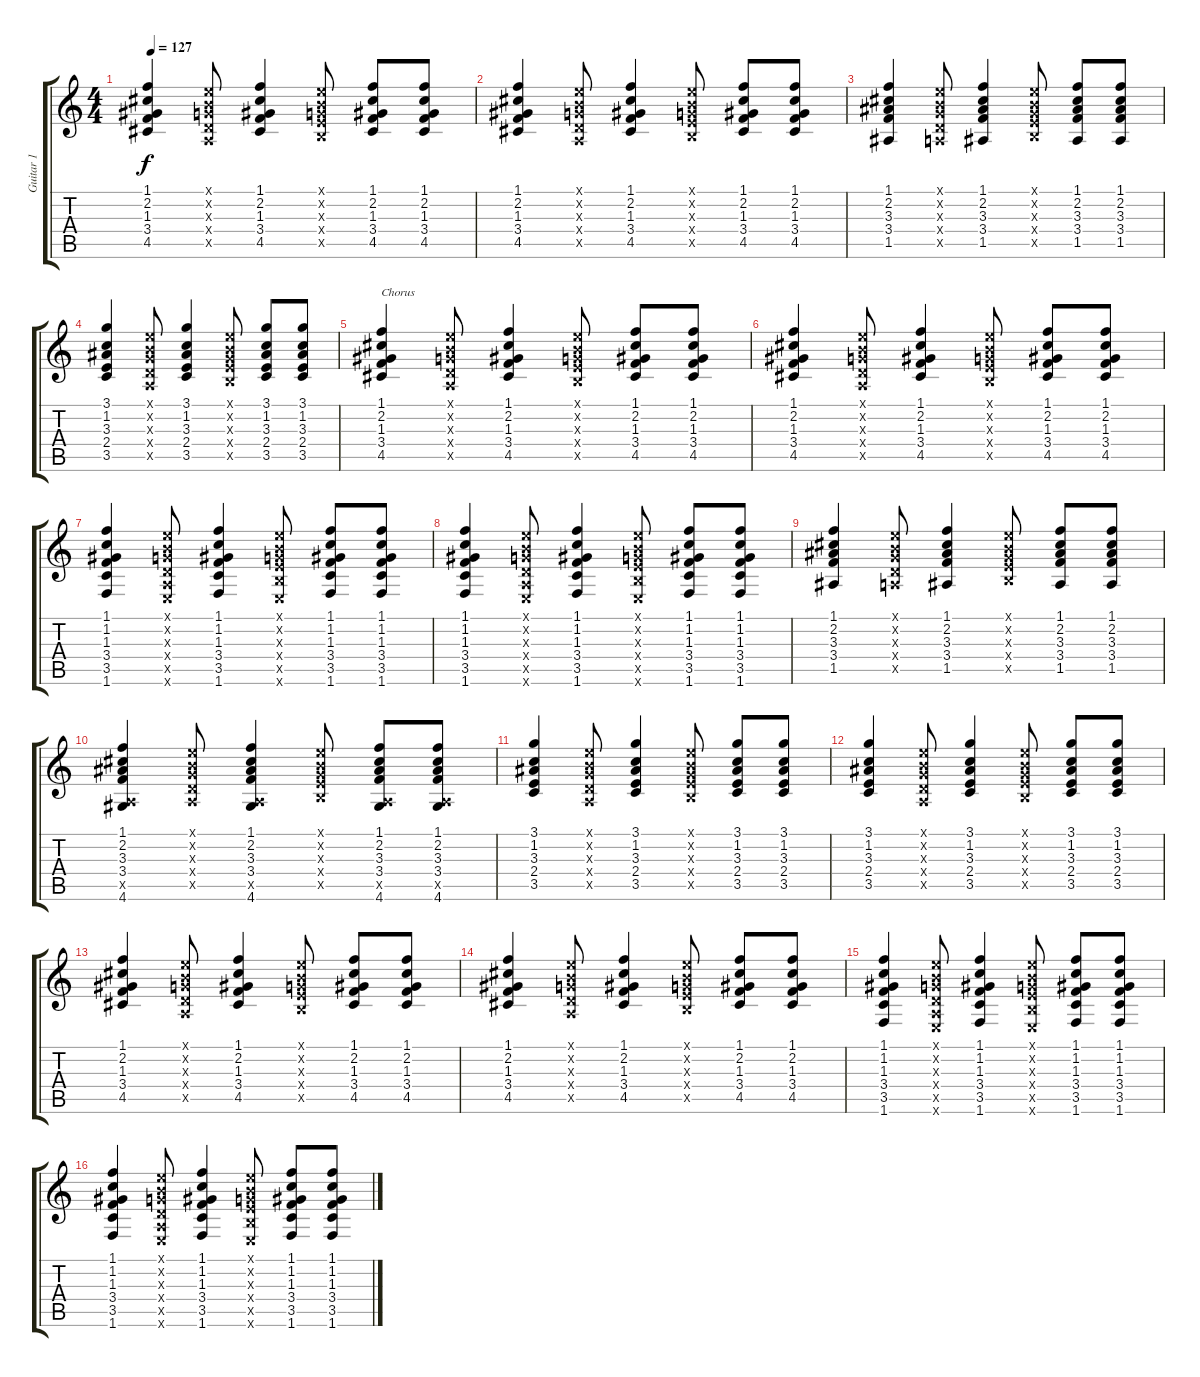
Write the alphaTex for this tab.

\track ("Guitar 1" "Guitar 1") {instrument acousticguitarsteel}
\staff {score tabs}
\tuning (E4 B3 G3 D3 A2 E2) {hide}
\ts (4 4)
\tempo 127
\clef g2
\ks c
(1.1 2.2 1.3 3.4 4.5).4{dy f} (0.1{x} 0.2{x} 0.3{x} 0.4{x} 0.5{x}).8 (1.1 2.2 1.3 3.4 4.5).4 (0.1{x} 0.2{x} 0.3{x} 2.4{x} 2.5{x}).8 (1.1 2.2 1.3 3.4 4.5).8 (1.1 2.2 1.3 3.4 4.5).8 |
(1.1 2.2 1.3 3.4 4.5).4 (0.1{x} 0.2{x} 0.3{x} 0.4{x} 0.5{x}).8 (1.1 2.2 1.3 3.4 4.5).4 (0.1{x} 0.2{x} 0.3{x} 2.4{x} 2.5{x}).8 (1.1 2.2 1.3 3.4 4.5).8 (1.1 2.2 1.3 3.4 4.5).8 |
(1.1 2.2 3.3 3.4 1.5).4 (0.1{x} 0.2{x} 0.3{x} 0.4{x} 0.5{x}).8 (1.1 2.2 3.3 3.4 1.5).4 (0.1{x} 0.2{x} 0.3{x} 2.4{x} 2.5{x}).8 (1.1 2.2 3.3 3.4 1.5).8 (1.1 2.2 3.3 3.4 1.5).8 |
(3.1 1.2 3.3 2.4 3.5).4 (0.1{x} 0.2{x} 0.3{x} 0.4{x} 0.5{x}).8 (3.1 1.2 3.3 2.4 3.5).4 (0.1{x} 0.2{x} 0.3{x} 2.4{x} 2.5{x}).8 (3.1 1.2 3.3 2.4 3.5).8 (3.1 1.2 3.3 2.4 3.5).8 |
(1.1 2.2 1.3 3.4 4.5).4{txt "Chorus"} (0.1{x} 0.2{x} 0.3{x} 0.4{x} 0.5{x}).8 (1.1 2.2 1.3 3.4 4.5).4 (0.1{x} 0.2{x} 0.3{x} 2.4{x} 2.5{x}).8 (1.1 2.2 1.3 3.4 4.5).8 (1.1 2.2 1.3 3.4 4.5).8 |
(1.1 2.2 1.3 3.4 4.5).4 (0.1{x} 0.2{x} 0.3{x} 0.4{x} 0.5{x}).8 (1.1 2.2 1.3 3.4 4.5).4 (0.1{x} 0.2{x} 0.3{x} 2.4{x} 2.5{x}).8 (1.1 2.2 1.3 3.4 4.5).8 (1.1 2.2 1.3 3.4 4.5).8 |
(1.1 1.2 1.3 3.4 3.5 1.6).4 (0.1{x} 0.2{x} 0.3{x} 0.4{x} 0.5{x} 0.6{x}).8 (1.1 1.2 1.3 3.4 3.5 1.6).4 (0.1{x} 0.2{x} 0.3{x} 2.4{x} 2.5{x} 0.6{x}).8 (1.1 1.2 1.3 3.4 3.5 1.6).8 (1.1 1.2 1.3 3.4 3.5 1.6).8 |
(1.1 1.2 1.3 3.4 3.5 1.6).4 (0.1{x} 0.2{x} 0.3{x} 0.4{x} 0.5{x} 0.6{x}).8 (1.1 1.2 1.3 3.4 3.5 1.6).4 (0.1{x} 0.2{x} 0.3{x} 2.4{x} 2.5{x} 0.6{x}).8 (1.1 1.2 1.3 3.4 3.5 1.6).8 (1.1 1.2 1.3 3.4 3.5 1.6).8 |
(1.1 2.2 3.3 3.4 1.5).4 (0.1{x} 0.2{x} 0.3{x} 0.4{x} 0.5{x}).8 (1.1 2.2 3.3 3.4 1.5).4 (0.1{x} 0.2{x} 0.3{x} 2.4{x} 2.5{x}).8 (1.1 2.2 3.3 3.4 1.5).8 (1.1 2.2 3.3 3.4 1.5).8 |
(1.1 2.2 3.3 3.4 0.5{x} 4.6).4 (0.1{x} 0.2{x} 0.3{x} 0.4{x} 0.5{x}).8 (1.1 2.2 3.3 3.4 0.5{x} 4.6).4 (0.1{x} 0.2{x} 0.3{x} 2.4{x} 2.5{x}).8 (1.1 2.2 3.3 3.4 0.5{x} 4.6).8 (1.1 2.2 3.3 3.4 0.5{x} 4.6).8 |
(3.1 1.2 3.3 2.4 3.5).4 (0.1{x} 0.2{x} 0.3{x} 0.4{x} 0.5{x}).8 (3.1 1.2 3.3 2.4 3.5).4 (0.1{x} 0.2{x} 0.3{x} 2.4{x} 2.5{x}).8 (3.1 1.2 3.3 2.4 3.5).8 (3.1 1.2 3.3 2.4 3.5).8 |
(3.1 1.2 3.3 2.4 3.5).4 (0.1{x} 0.2{x} 0.3{x} 0.4{x} 0.5{x}).8 (3.1 1.2 3.3 2.4 3.5).4 (0.1{x} 0.2{x} 0.3{x} 2.4{x} 2.5{x}).8 (3.1 1.2 3.3 2.4 3.5).8 (3.1 1.2 3.3 2.4 3.5).8 |
(1.1 2.2 1.3 3.4 4.5).4 (0.1{x} 0.2{x} 0.3{x} 0.4{x} 0.5{x}).8 (1.1 2.2 1.3 3.4 4.5).4 (0.1{x} 0.2{x} 0.3{x} 2.4{x} 2.5{x}).8 (1.1 2.2 1.3 3.4 4.5).8 (1.1 2.2 1.3 3.4 4.5).8 |
(1.1 2.2 1.3 3.4 4.5).4 (0.1{x} 0.2{x} 0.3{x} 0.4{x} 0.5{x}).8 (1.1 2.2 1.3 3.4 4.5).4 (0.1{x} 0.2{x} 0.3{x} 2.4{x} 2.5{x}).8 (1.1 2.2 1.3 3.4 4.5).8 (1.1 2.2 1.3 3.4 4.5).8 |
(1.1 1.2 1.3 3.4 3.5 1.6).4 (0.1{x} 0.2{x} 0.3{x} 0.4{x} 0.5{x} 0.6{x}).8 (1.1 1.2 1.3 3.4 3.5 1.6).4 (0.1{x} 0.2{x} 0.3{x} 2.4{x} 2.5{x} 0.6{x}).8 (1.1 1.2 1.3 3.4 3.5 1.6).8 (1.1 1.2 1.3 3.4 3.5 1.6).8 |
(1.1 1.2 1.3 3.4 3.5 1.6).4 (0.1{x} 0.2{x} 0.3{x} 0.4{x} 0.5{x} 0.6{x}).8 (1.1 1.2 1.3 3.4 3.5 1.6).4 (0.1{x} 0.2{x} 0.3{x} 2.4{x} 2.5{x} 0.6{x}).8 (1.1 1.2 1.3 3.4 3.5 1.6).8 (1.1 1.2 1.3 3.4 3.5 1.6).8
